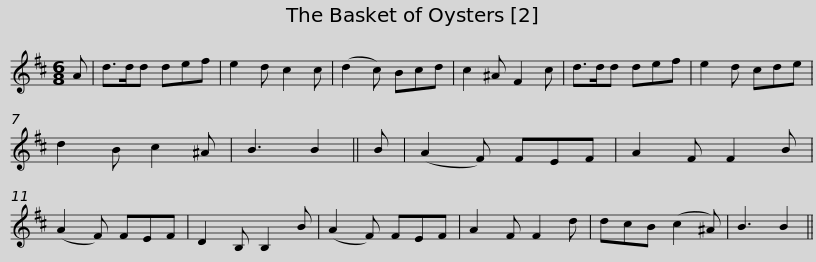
X:1
L:1/8
M:6/8
I:linebreak $
K:D
V:1 treble
V:1
 A | d>dd def | e2 d c2 c | (d2 c) Bcd | c2 ^A F2 c | %5
 d>dd def | e2 d cde | d2 B c2 ^A | B3 B2 ||$ B | %10
 (A2 F) FEF | A2 F F2 B | (A2 F) FEF | D2 B, B,2 B | (A2 F) FEF | %15
 A2 F F2 d | dcB (c2 ^A) | B3 B2 || %18
